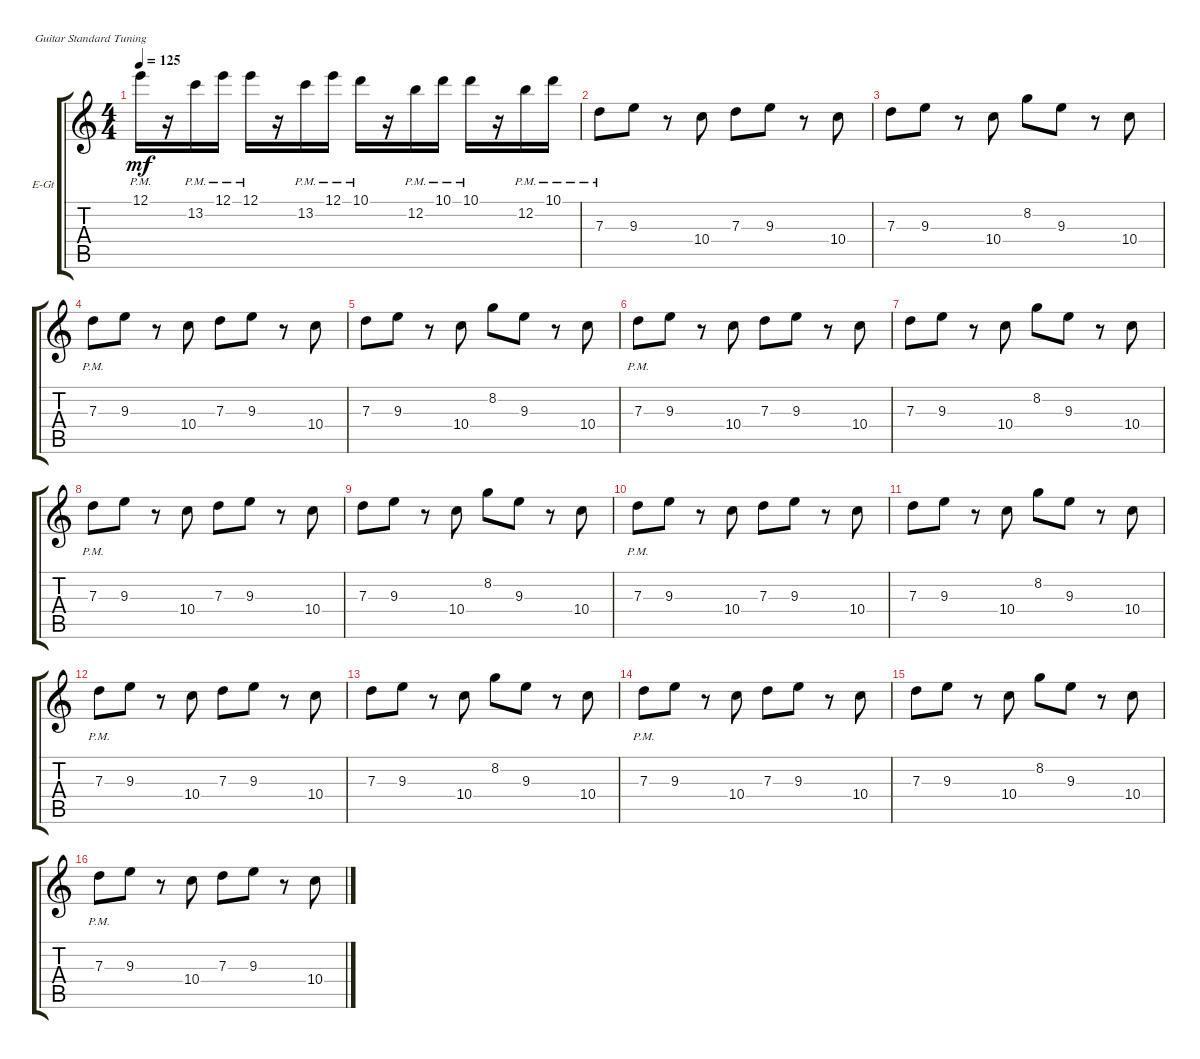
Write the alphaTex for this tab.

\defaultSystemsLayout 4
\bracketExtendMode groupsimilarinstruments
\firstSystemTrackNameOrientation horizontal
\otherSystemsTrackNameOrientation horizontal
\track ("Guitar (Delay)" "E-Gt") {instrument electricguitarclean}
\staff {score tabs}
\tuning (E4 B3 G3 D3 A2 E2)
\ts (4 4)
\tempo 125
\clef g2
\ks c
12.1{pm}.16{dy mf} r.16 13.2{pm}.16 12.1{pm}.16 12.1{pm}.16 r.16 13.2{pm}.16 12.1{pm}.16 10.1{pm}.16 r.16 12.2{pm}.16 10.1{pm}.16 10.1{pm}.16 r.16 12.2{pm}.16 10.1{pm}.16 |
7.3{pm}.8 9.3.8 r.8 10.4.8 7.3.8 9.3.8 r.8 10.4.8 |
7.3.8 9.3.8 r.8 10.4.8 8.2.8 9.3.8 r.8 10.4.8 |
7.3{pm}.8 9.3.8 r.8 10.4.8 7.3.8 9.3.8 r.8 10.4.8 |
7.3.8 9.3.8 r.8 10.4.8 8.2.8 9.3.8 r.8 10.4.8 |
7.3{pm}.8 9.3.8 r.8 10.4.8 7.3.8 9.3.8 r.8 10.4.8 |
7.3.8 9.3.8 r.8 10.4.8 8.2.8 9.3.8 r.8 10.4.8 |
7.3{pm}.8 9.3.8 r.8 10.4.8 7.3.8 9.3.8 r.8 10.4.8 |
7.3.8 9.3.8 r.8 10.4.8 8.2.8 9.3.8 r.8 10.4.8 |
7.3{pm}.8 9.3.8 r.8 10.4.8 7.3.8 9.3.8 r.8 10.4.8 |
7.3.8 9.3.8 r.8 10.4.8 8.2.8 9.3.8 r.8 10.4.8 |
7.3{pm}.8 9.3.8 r.8 10.4.8 7.3.8 9.3.8 r.8 10.4.8 |
7.3.8 9.3.8 r.8 10.4.8 8.2.8 9.3.8 r.8 10.4.8 |
7.3{pm}.8 9.3.8 r.8 10.4.8 7.3.8 9.3.8 r.8 10.4.8 |
7.3.8 9.3.8 r.8 10.4.8 8.2.8 9.3.8 r.8 10.4.8 |
7.3{pm}.8 9.3.8 r.8 10.4.8 7.3.8 9.3.8 r.8 10.4.8
